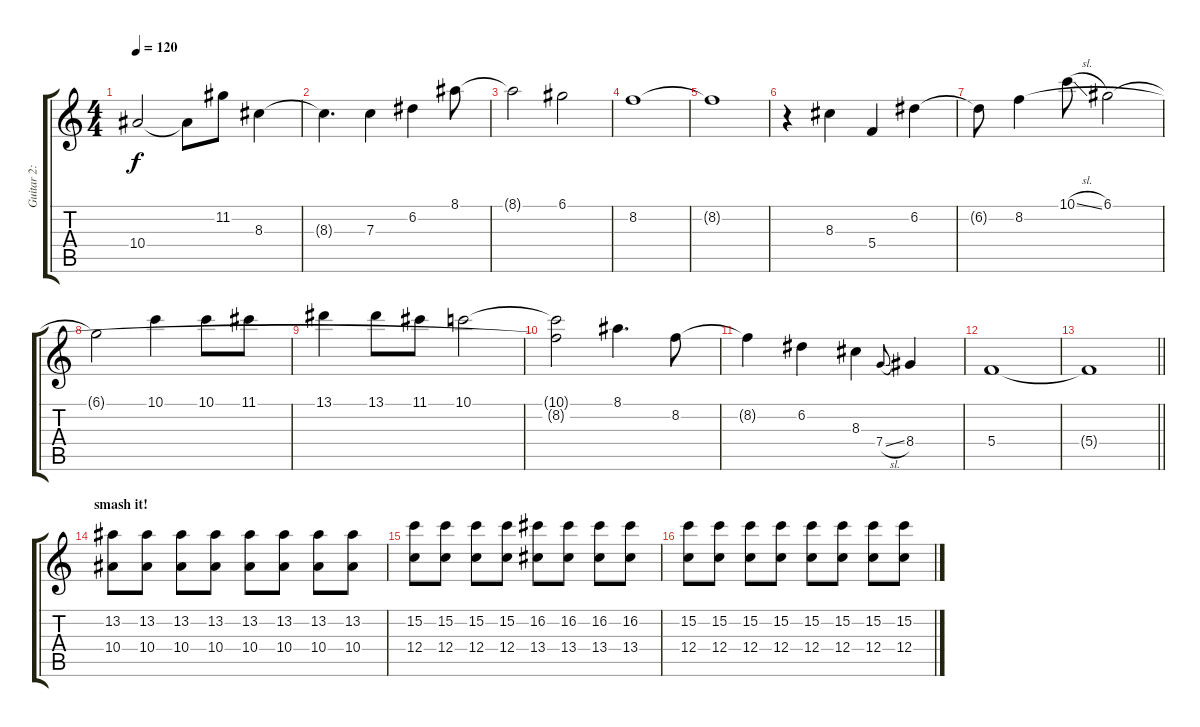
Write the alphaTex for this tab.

\track ("Guitar 2: Damon" "Guitar 2: ") {instrument distortionguitar}
\staff {score tabs}
\tuning (D4 A3 F3 C3 G2 C2) {hide}
\ts (4 4)
\tempo 120
\clef g2
\ks c
10.4{t}.2{dy f} 10.4{t}.8 11.2.8 8.3.4 |
8.3{t}.4{d} 7.3.4 6.2.4 8.1.8 |
8.1{t}.2 6.1.2 |
8.2.1 |
8.2{t}.1 |
r.4 8.3.4 5.4.4 6.2.4 |
6.2{t}.8 8.2.4 10.1{sl}.8 6.1.2 |
6.1{t}.2 10.1.4 10.1.8 11.1.8 |
13.1.4 13.1.8 11.1.8 10.1.2 |
(10.1{t} 8.2{t}).2 8.1.4{d} 8.2.8 |
8.2{t}.4 6.2.4 8.3.4 7.4{sl}.8{gr onbeat} 8.4.4 |
5.4.1 |
\barLineRight lightlight
5.4{t}.1 |
\section ("" "smash it!")
(13.2 10.4).8{volume 13 balance 0 instrument distortionguitar} (13.2 10.4).8 (13.2 10.4).8 (13.2 10.4).8 (13.2 10.4).8 (13.2 10.4).8 (13.2 10.4).8 (13.2 10.4).8 |
(15.2 12.4).8 (15.2 12.4).8 (15.2 12.4).8 (15.2 12.4).8 (16.2 13.4).8 (16.2 13.4).8 (16.2 13.4).8 (16.2 13.4).8 |
(15.2 12.4).8 (15.2 12.4).8 (15.2 12.4).8 (15.2 12.4).8 (15.2 12.4).8 (15.2 12.4).8 (15.2 12.4).8 (15.2 12.4).8
